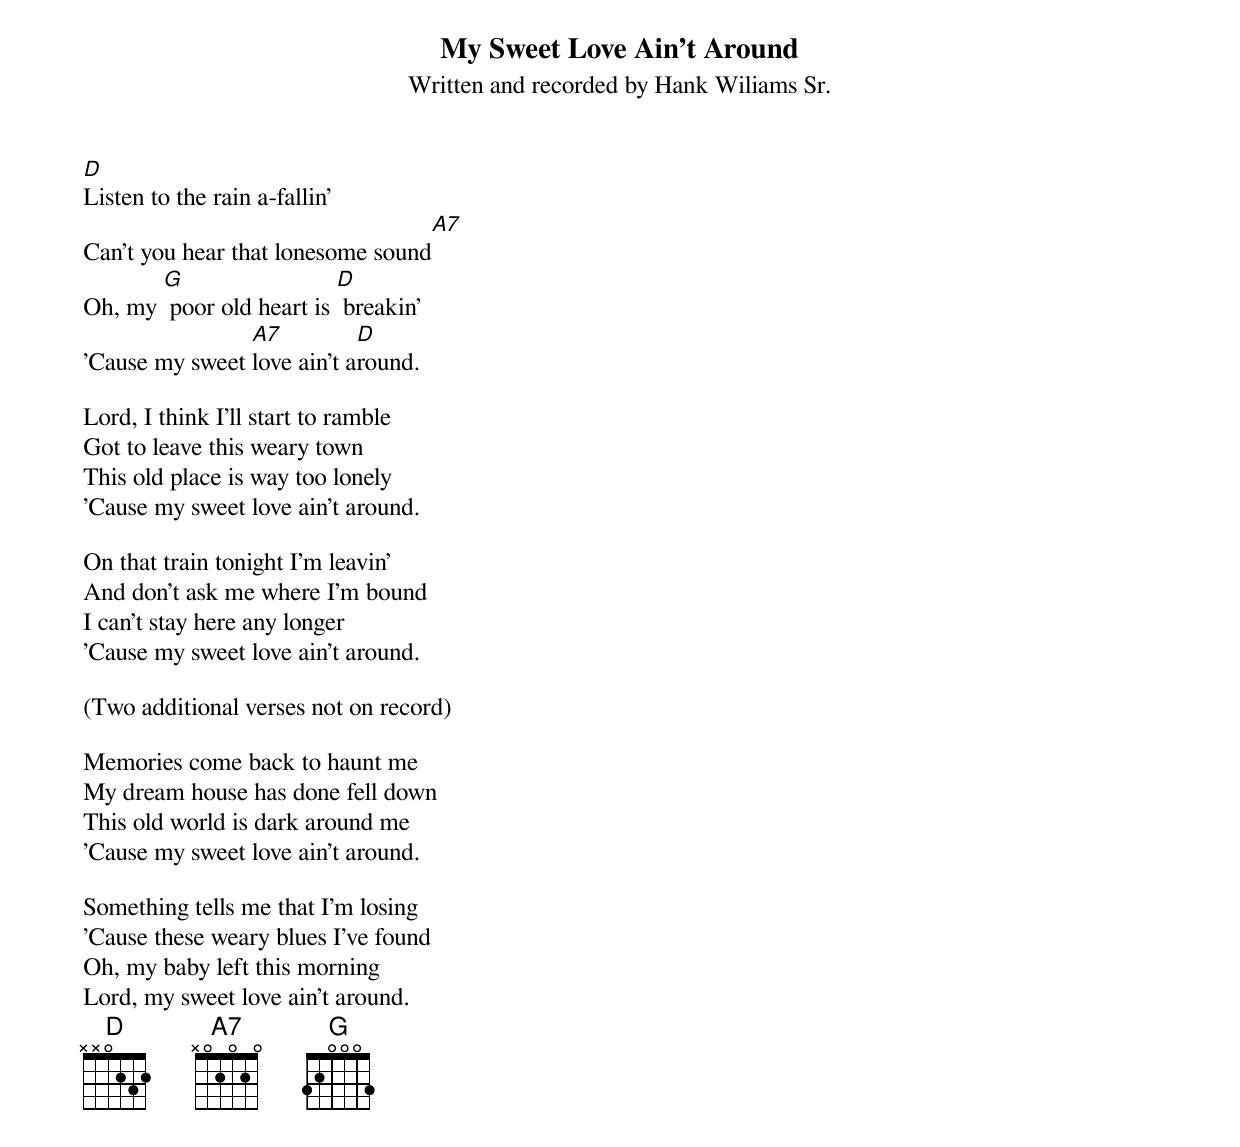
{title: My Sweet Love Ain't Around}
{subtitle: Written and recorded by Hank Wiliams Sr.}

[D]Listen to the rain a-fallin'
Can't you hear that lonesome sound[A7]
Oh, my [G] poor old heart is [D] breakin'
'Cause my sweet [A7]love ain't a[D]round.

Lord, I think I'll start to ramble
Got to leave this weary town
This old place is way too lonely
'Cause my sweet love ain't around.

On that train tonight I'm leavin'
And don't ask me where I'm bound
I can't stay here any longer
'Cause my sweet love ain't around.

(Two additional verses not on record)

Memories come back to haunt me
My dream house has done fell down
This old world is dark around me
'Cause my sweet love ain't around.

Something tells me that I'm losing
'Cause these weary blues I've found
Oh, my baby left this morning
Lord, my sweet love ain't around.
